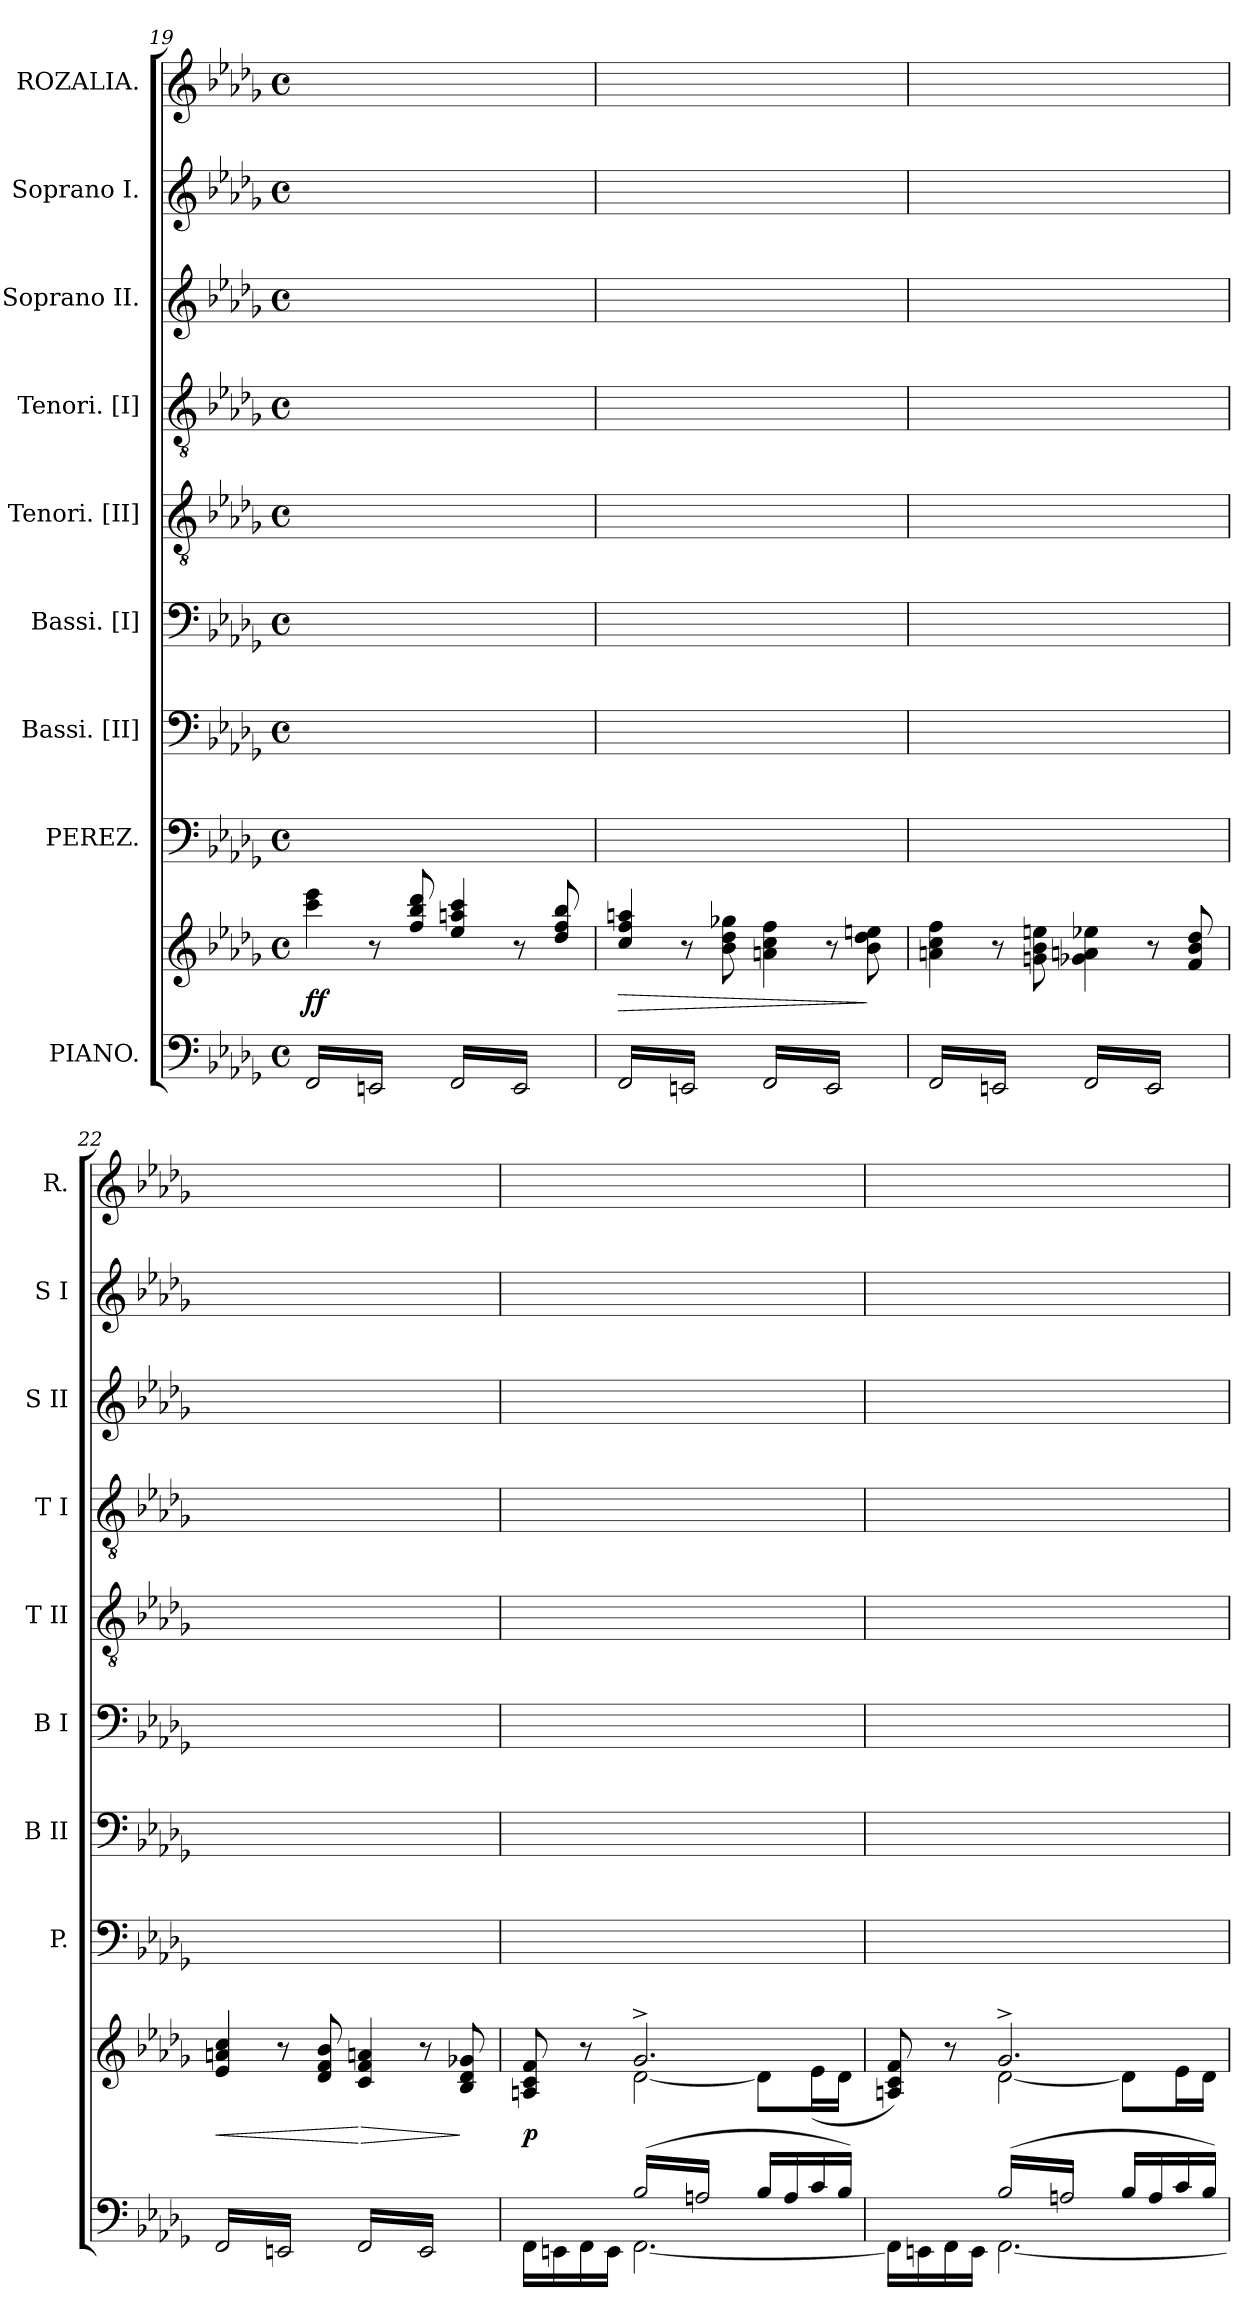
**kern	**kern	**dynam	**kern	**kern	**kern	**kern	**kern	**kern	**kern	**kern
*part9	*part9	*part9	*part8	*part7	*part6	*part5	*part4	*part3	*part2	*part1
*staff10	*staff9	*staff9/10	*staff8	*staff7	*staff6	*staff5	*staff4	*staff3	*staff2	*staff1
*I"PIANO.	*	*	*I"PEREZ.	*I"Bassi. [II]	*I"Bassi. [I]	*I"Tenori. [II]	*I"Tenori. [I]	*I"Soprano II.	*I"Soprano I.	*I"ROZALIA.
*	*	*	*I'P.	*I'B II	*I'B I	*I'T II	*I'T I	*I'S II	*I'S I	*I'R.
*clefF4	*clefG2	*	*clefF4	*clefF4	*clefF4	*clefGv2	*clefGv2	*clefG2	*clefG2	*clefG2
*k[b-e-a-d-g-]	*k[b-e-a-d-g-]	*	*k[b-e-a-d-g-]	*k[b-e-a-d-g-]	*k[b-e-a-d-g-]	*k[b-e-a-d-g-]	*k[b-e-a-d-g-]	*k[b-e-a-d-g-]	*k[b-e-a-d-g-]	*k[b-e-a-d-g-]
*b-:	*b-:	*	*b-:	*b-:	*b-:	*b-:	*b-:	*b-:	*b-:	*b-:
*M4/4	*M4/4	*	*M4/4	*M4/4	*M4/4	*M4/4	*M4/4	*M4/4	*M4/4	*M4/4
*met(c)	*met(c)	*	*met(c)	*met(c)	*met(c)	*met(c)	*met(c)	*met(c)	*met(c)	*met(c)
=19	=19	=19	=19	=19	=19	=19	=19	=19	=19	=19
*tremolo	*	*	*	*	*	*	*	*	*	*
(<16FF/LL	4ccc\ 4eee-\	ff	1ryy	1ryy	1ryy	1ryy	1ryy	1ryy	1ryy	1ryy
16EEn/	.	.	.	.	.	.	.	.	.	.
16FF/	.	.	.	.	.	.	.	.	.	.
16EEn/	.	.	.	.	.	.	.	.	.	.
16FF/	8r	.	.	.	.	.	.	.	.	.
16EEn/	.	.	.	.	.	.	.	.	.	.
16FF/	8ff/ 8bb-/ 8ddd-/	.	.	.	.	.	.	.	.	.
16EEn/JJ	.	.	.	.	.	.	.	.	.	.
16FF/LL	4ee-/ 4aan/ 4ccc/	.	.	.	.	.	.	.	.	.
16EE/)	.	.	.	.	.	.	.	.	.	.
16FF/	.	.	.	.	.	.	.	.	.	.
16EE/)	.	.	.	.	.	.	.	.	.	.
16FF/	8r	.	.	.	.	.	.	.	.	.
16EE/)	.	.	.	.	.	.	.	.	.	.
16FF/	8dd-/ 8ff/ 8bb-/	.	.	.	.	.	.	.	.	.
16EE/)JJ	.	.	.	.	.	.	.	.	.	.
=20	=20	=20	=20	=20	=20	=20	=20	=20	=20	=20
(<16FF/LL	4cc/ 4ff/ 4aan/	>	1ryy	1ryy	1ryy	1ryy	1ryy	1ryy	1ryy	1ryy
16EEn/	.	.	.	.	.	.	.	.	.	.
16FF/	.	.	.	.	.	.	.	.	.	.
16EEn/	.	.	.	.	.	.	.	.	.	.
16FF/	8r	.	.	.	.	.	.	.	.	.
16EEn/	.	.	.	.	.	.	.	.	.	.
16FF/	8b-\ 8dd-\ 8gg-X\	.	.	.	.	.	.	.	.	.
16EEn/JJ	.	.	.	.	.	.	.	.	.	.
16FF/LL	4an\ 4cc\ 4ff\	.	.	.	.	.	.	.	.	.
16EE/)	.	.	.	.	.	.	.	.	.	.
16FF/	.	.	.	.	.	.	.	.	.	.
16EE/)	.	.	.	.	.	.	.	.	.	.
16FF/	8r	.	.	.	.	.	.	.	.	.
16EE/)	.	.	.	.	.	.	.	.	.	.
16FF/	8b-\ 8dd-\ 8een\	]	.	.	.	.	.	.	.	.
16EE/)JJ	.	.	.	.	.	.	.	.	.	.
=21	=21	=21	=21	=21	=21	=21	=21	=21	=21	=21
(<16FF/LL	4an\ 4cc\ 4ff\	.	1ryy	1ryy	1ryy	1ryy	1ryy	1ryy	1ryy	1ryy
16EEn/	.	.	.	.	.	.	.	.	.	.
16FF/	.	.	.	.	.	.	.	.	.	.
16EEn/	.	.	.	.	.	.	.	.	.	.
16FF/	8r	.	.	.	.	.	.	.	.	.
16EEn/	.	.	.	.	.	.	.	.	.	.
16FF/	8gn\ 8b-\ 8een\	.	.	.	.	.	.	.	.	.
16EEn/JJ	.	.	.	.	.	.	.	.	.	.
16FF/LL	4g-X\ 4an\ 4ee-X\	.	.	.	.	.	.	.	.	.
16EE/)	.	.	.	.	.	.	.	.	.	.
16FF/	.	.	.	.	.	.	.	.	.	.
16EE/)	.	.	.	.	.	.	.	.	.	.
16FF/	8r	.	.	.	.	.	.	.	.	.
16EE/)	.	.	.	.	.	.	.	.	.	.
16FF/	8f/ 8b-/ 8dd-/	.	.	.	.	.	.	.	.	.
16EE/)JJ	.	.	.	.	.	.	.	.	.	.
=22	=22	=22	=22	=22	=22	=22	=22	=22	=22	=22
(<16FF/LL	4e-/ 4an/ 4cc/	<	1ryy	1ryy	1ryy	1ryy	1ryy	1ryy	1ryy	1ryy
16EEn/	.	.	.	.	.	.	.	.	.	.
16FF/	.	.	.	.	.	.	.	.	.	.
16EEn/	.	.	.	.	.	.	.	.	.	.
16FF/	8r	.	.	.	.	.	.	.	.	.
16EEn/	.	.	.	.	.	.	.	.	.	.
16FF/	8d-/ 8f/ 8b-/	.	.	.	.	.	.	.	.	.
16EEn/JJ	.	.	.	.	.	.	.	.	.	.
16FF/LL	4c/ 4f/ 4an/	[ >	.	.	.	.	.	.	.	.
16EE/)	.	.	.	.	.	.	.	.	.	.
16FF/	.	.	.	.	.	.	.	.	.	.
16EE/)	.	.	.	.	.	.	.	.	.	.
16FF/	8r	.	.	.	.	.	.	.	.	.
16EE/)	.	.	.	.	.	.	.	.	.	.
16FF/	8B-/ 8d-/ 8g-X/	]	.	.	.	.	.	.	.	.
16EE/)JJ	.	.	.	.	.	.	.	.	.	.
*Xtremolo	*	*	*	*	*	*	*	*	*	*
=23	=23	=23	=23	=23	=23	=23	=23	=23	=23	=23
*^	*^	*	*	*	*	*	*	*	*	*
16FF\LL	4ryy	8An/ 8c/ 8f/	4rcyy	p	1ryy	1ryy	1ryy	1ryy	1ryy	1ryy	1ryy	1ryy
16EEn\	.	.	.	.	.	.	.	.	.	.	.	.
16FF\	.	8r	.	.	.	.	.	.	.	.	.	.
16EE\JJ	.	.	.	.	.	.	.	.	.	.	.	.
*tremolo	*	*	*	*	*	*	*	*	*	*	*	*
(<16B-/LL	[<2.FF\	2.g-^>/	[2d-\	.	.	.	.	.	.	.	.	.
16An/	.	.	.	.	.	.	.	.	.	.	.	.
16B-/	.	.	.	.	.	.	.	.	.	.	.	.
16An/	.	.	.	.	.	.	.	.	.	.	.	.
16B-/	.	.	.	.	.	.	.	.	.	.	.	.
16An/	.	.	.	.	.	.	.	.	.	.	.	.
16B-/	.	.	.	.	.	.	.	.	.	.	.	.
16An/JJ	.	.	.	.	.	.	.	.	.	.	.	.
*Xtremolo	*	*	*	*	*	*	*	*	*	*	*	*
16B-/LL	.	.	8d-\L]	.	.	.	.	.	.	.	.	.
16A/	.	.	.	.	.	.	.	.	.	.	.	.
16c/	.	.	(>16e-\L	.	.	.	.	.	.	.	.	.
16B-/JJ)	.	.	16d-\JJ	.	.	.	.	.	.	.	.	.
=24	=24	=24	=24	=24	=24	=24	=24	=24	=24	=24	=24	=24
16FF\LL]	4ryy	8An/ 8c/ 8f/)	4ryy	.	1ryy	1ryy	1ryy	1ryy	1ryy	1ryy	1ryy	1ryy
16EEn\	.	.	.	.	.	.	.	.	.	.	.	.
16FF\	.	8r	.	.	.	.	.	.	.	.	.	.
16EE\JJ	.	.	.	.	.	.	.	.	.	.	.	.
*tremolo	*	*	*	*	*	*	*	*	*	*	*	*
(<16B-/LL	[<2.FF\	2.g-^>/	[2d-\	.	.	.	.	.	.	.	.	.
16An/	.	.	.	.	.	.	.	.	.	.	.	.
16B-/	.	.	.	.	.	.	.	.	.	.	.	.
16An/	.	.	.	.	.	.	.	.	.	.	.	.
16B-/	.	.	.	.	.	.	.	.	.	.	.	.
16An/	.	.	.	.	.	.	.	.	.	.	.	.
16B-/	.	.	.	.	.	.	.	.	.	.	.	.
16An/JJ	.	.	.	.	.	.	.	.	.	.	.	.
*Xtremolo	*	*	*	*	*	*	*	*	*	*	*	*
16B-/LL	.	.	8d-\L]	.	.	.	.	.	.	.	.	.
16A/	.	.	.	.	.	.	.	.	.	.	.	.
16c/	.	.	16e-\L	.	.	.	.	.	.	.	.	.
16B-/JJ)	.	.	16d-\JJ	.	.	.	.	.	.	.	.	.
*v	*v	*	*	*	*	*	*	*	*	*	*	*
*	*v	*v	*	*	*	*	*	*	*	*	*
=	=	=	=	=	=	=	=	=	=	=
*-	*-	*-	*-	*-	*-	*-	*-	*-	*-	*-
